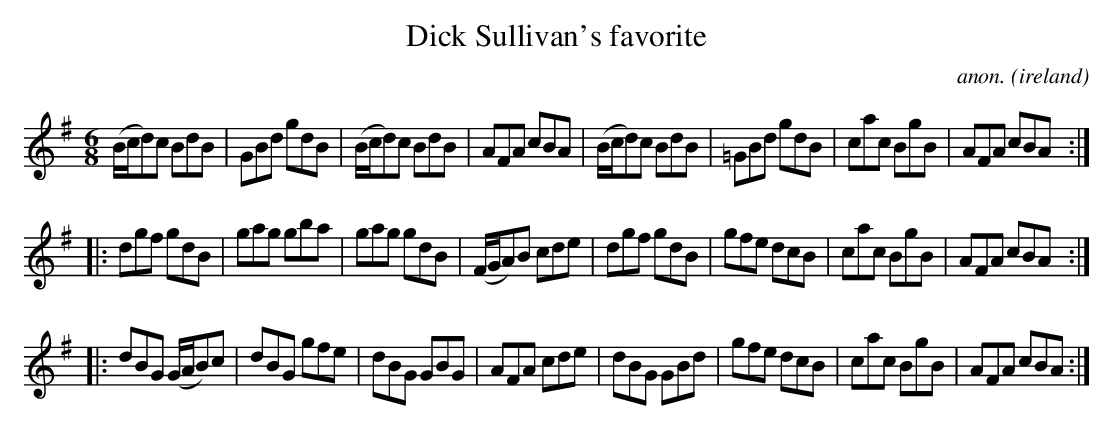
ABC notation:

X:1
T:Dick Sullivan's favorite
O:ireland
C:anon.
M:6/8
L:1/8
K:Ador
(B/c/d)c BdB|GBd gdB|(B/c/d)c BdB|AFA cBA|(B/c/d)c BdB|=GBd gdB|cac BgB|AFA cBA:|
|:dgf gdB|gag gba|gag gdB|(F/G/A)B cde|dgf gdB|gfe dcB|cac BgB|AFA cBA:|
|:dBG (G/A/B)c|dBG gfe|dBG GBG|AFA cde|dBG GBd| gfe dcB|cac BgB|AFA cBA:|
